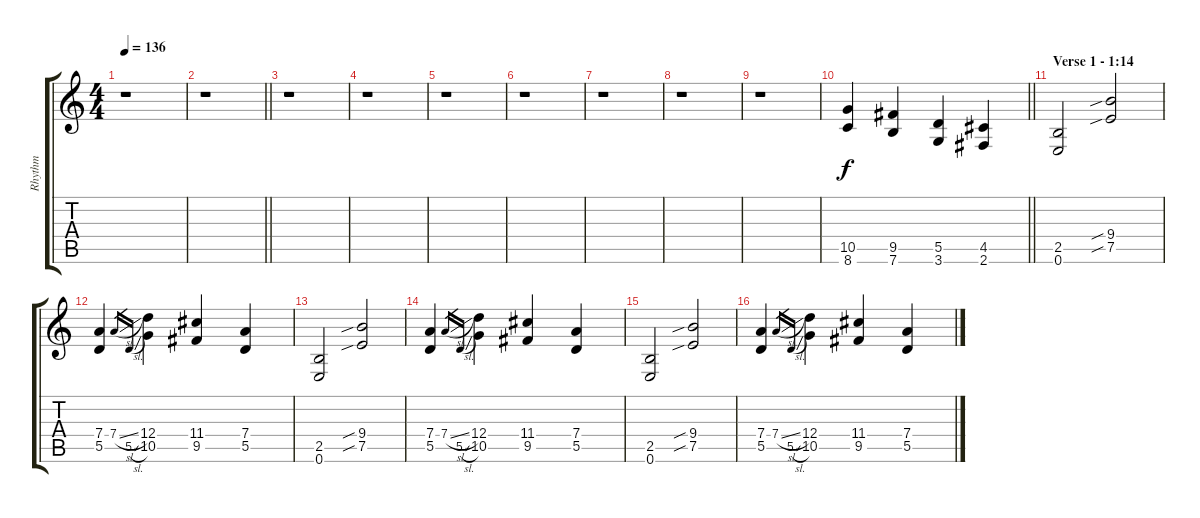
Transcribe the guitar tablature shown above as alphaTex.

\track ("Rhythm" "Rhythm") {instrument distortionguitar}
\staff {score tabs}
\tuning (E4 B3 G3 D3 A2 E2) {hide}
\ts (4 4)
\tempo 136
\clef g2
\ks c
r.1{dy f} |
\barLineRight lightlight
r.1 |
r.1 |
r.1 |
r.1 |
r.1 |
r.1 |
r.1 |
r.1 |
\barLineRight lightlight
(10.5 8.6).4 (9.5 7.6).4 (5.5 3.6).4 (4.5 2.6).4 |
\section ("" "Verse 1 - 1:14")
(2.5 0.6).2 (9.4{sib} 7.5{sib}).2 |
(7.4 5.5).4 7.4{sl}.16{gr} 5.5{sl}.16{gr} (12.4 10.5).4 (11.4 9.5).4 (7.4 5.5).4 |
(2.5 0.6).2 (9.4{sib} 7.5{sib}).2 |
(7.4 5.5).4 7.4{sl}.16{gr} 5.5{sl}.16{gr} (12.4 10.5).4 (11.4 9.5).4 (7.4 5.5).4 |
(2.5 0.6).2 (9.4{sib} 7.5{sib}).2 |
(7.4 5.5).4 7.4{sl}.16{gr} 5.5{sl}.16{gr} (12.4 10.5).4 (11.4 9.5).4 (7.4 5.5).4
